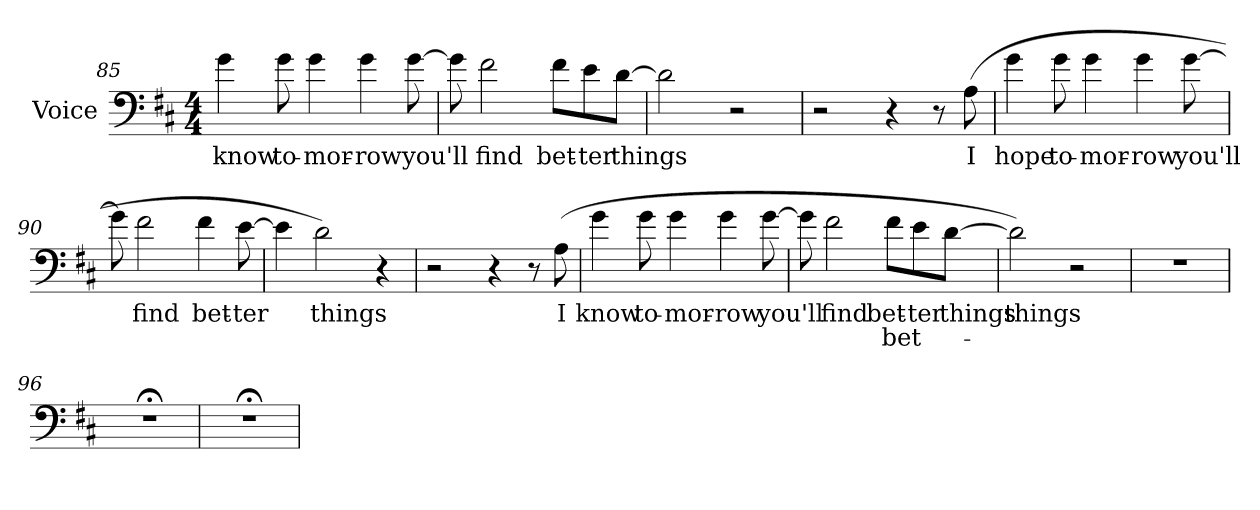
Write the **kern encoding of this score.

**kern	**text	**text
*part1	*part1	*part1
*staff1	*staff1	*staff1
*I"Voice	*	*
*I'Voice	*	*
!!LO:PB:g=z
*clefF4	*	*
*k[f#c#]	*	*
*D:	*	*
*M4/4	*	*
=85	=85	=85
!	!LO:LY:b:color=#000000	!
4gi\	know	.
!	!LO:LY:b:color=#000000	!
8gi\	to-	.
!	!LO:LY:b:color=#000000	!
4gi\	-mor-	.
!	!LO:LY:b:color=#000000	!
4gi\	-row	.
!	!LO:LY:b:color=#000000	!
[8gi\	you'll	.
=86	=86	=86
8gi\]	.	.
!	!LO:LY:b:color=#000000	!
2f#i\	find	.
!	!LO:LY:b:color=#000000	!
8f#i\L	bet-	.
!	!LO:LY:b:color=#000000	!
8ei\	-ter	.
!	!LO:LY:b:color=#000000	!
[8di\J	things	.
=87	=87	=87
2di\]	.	.
2r	.	.
=88	=88	=88
2r	.	.
4r	.	.
8r	.	.
!	!LO:LY:b:color=#000000	!
(8Ai\	I	.
!!LO:LB:g=z
=89	=89	=89
!	!LO:LY:b:color=#000000	!
4gi\	hope	.
!	!LO:LY:b:color=#000000	!
8gi\	to-	.
!	!LO:LY:b:color=#000000	!
4gi\	-mor-	.
!	!LO:LY:b:color=#000000	!
4gi\	-row	.
!	!LO:LY:b:color=#000000	!
[8gi\	you'll	.
=90	=90	=90
8gi\]	.	.
!	!LO:LY:b:color=#000000	!
2f#i\	find	.
!	!LO:LY:b:color=#000000	!
4f#i\	bet-	.
!	!LO:LY:b:color=#000000	!
[8ei\	-ter	.
=91	=91	=91
4ei\]	.	.
!	!LO:LY:b:color=#000000	!
2di\)	things	.
4r	.	.
=92	=92	=92
2r	.	.
4r	.	.
8r	.	.
!	!LO:LY:b:color=#000000	!
(8Ai\	I	.
!!LO:LB:g=z
=93	=93	=93
!	!LO:LY:b:color=#000000	!
4gi\	know	.
!	!LO:LY:b:color=#000000	!
8gi\	to-	.
!	!LO:LY:b:color=#000000	!
4gi\	-mor-	.
!	!LO:LY:b:color=#000000	!
4gi\	-row	.
!	!LO:LY:b:color=#000000	!
[8gi\	you'll	.
=94	=94	=94
8gi\]	.	.
!	!LO:LY:b:color=#000000	!
2f#i\	find	.
!	!LO:LY:b:color=#000000	!LO:LY:b:color=#000000
8f#i\L	bet-	-bet-
!	!LO:LY:b:color=#000000	!
8ei\	-ter	.
!	!LO:LY:b:color=#000000	!
[8di\J	things	.
=95	=95	=95
!	!LO:LY:b:color=#000000	!
2di\])	things	.
2r	.	.
=96	=96	=96
1r	.	.
=96X1	=96X1	=96X1
1r;<	.	.
=96X2	=96X2	=96X2
1r;<	.	.
=	=	=
*-	*-	*-
